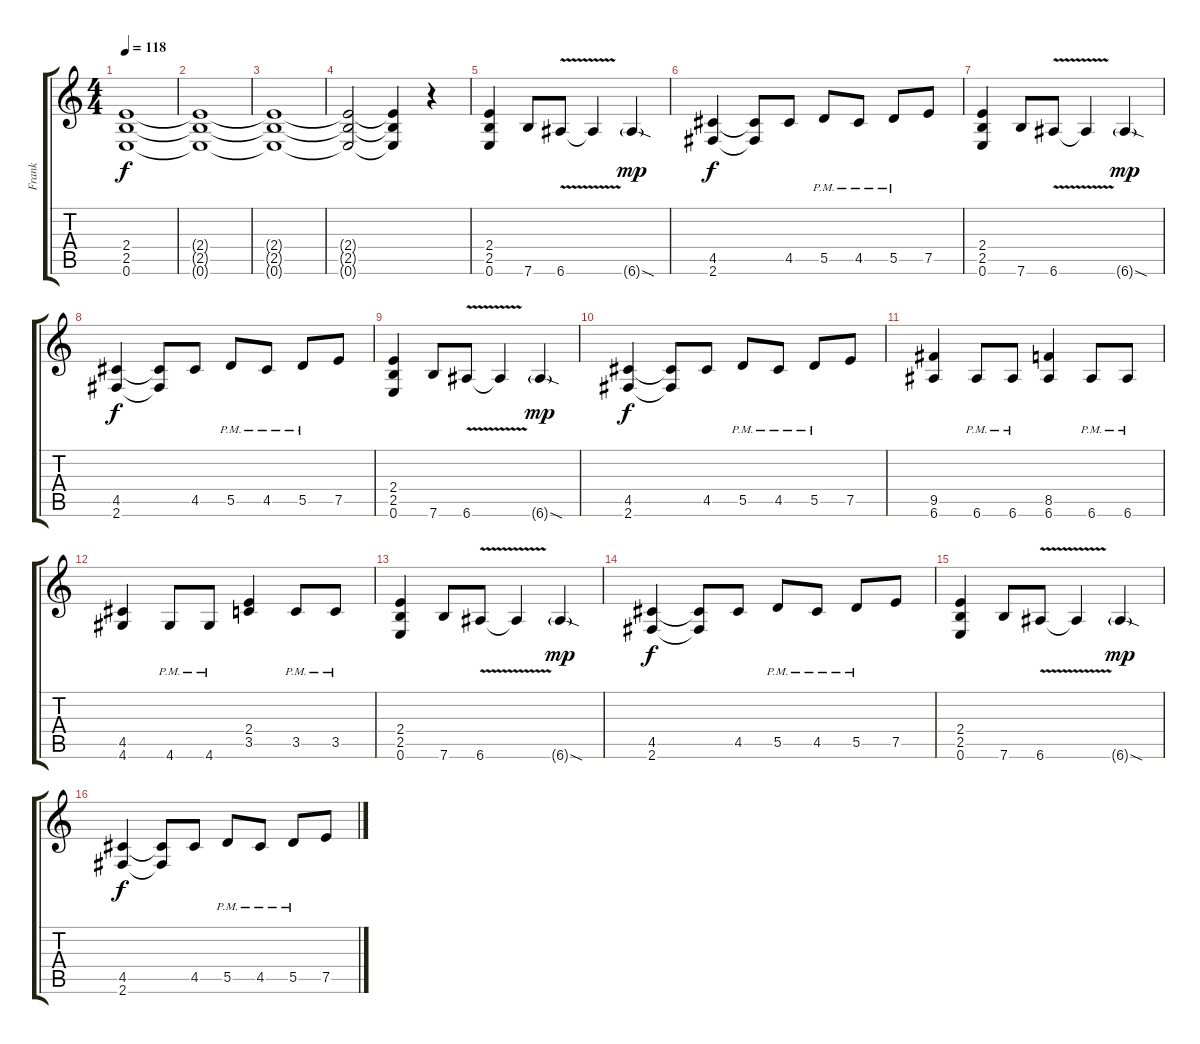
\track ("Frank" "Frank") {instrument distortionguitar}
\staff {score tabs}
\tuning (E4 B3 G3 D3 A2 E2) {hide}
\ts (4 4)
\tempo 118
\clef g2
\ks c
(2.4 2.5 0.6).1{dy f volume 1 instrument distortionguitar} |
(2.4{t} 2.5{t} 0.6{t}).1{volume 10} |
(2.4{t} 2.5{t} 0.6{t}).1 |
(2.4{t} 2.5{t} 0.6{t}).2 (2.4{t} 2.5{t} 0.6{t}).4 r.4 |
(2.4 2.5 0.6).4{volume 14 balance 14} 7.6.8 6.6{v}.8 6.6{t}.4 6.6{sod g}.4{dy mp} |
(4.5 2.6).4{dy f} (4.5{t} 2.6{t}).8 4.5.8 5.5{pm}.8 4.5{pm}.8 5.5{pm}.8 7.5.8 |
(2.4 2.5 0.6).4 7.6.8 6.6{v}.8 6.6{t}.4 6.6{sod g}.4{dy mp} |
(4.5 2.6).4{dy f} (4.5{t} 2.6{t}).8 4.5.8 5.5{pm}.8 4.5{pm}.8 5.5{pm}.8 7.5.8 |
(2.4 2.5 0.6).4 7.6.8 6.6{v}.8 6.6{t}.4 6.6{sod g}.4{dy mp} |
(4.5 2.6).4{dy f} (4.5{t} 2.6{t}).8 4.5.8 5.5{pm}.8 4.5{pm}.8 5.5{pm}.8 7.5.8 |
(9.5 6.6).4 6.6{pm}.8 6.6{pm}.8 (8.5 6.6).4 6.6{pm}.8 6.6{pm}.8 |
(4.5 4.6).4 4.6{pm}.8 4.6{pm}.8 (2.4 3.5).4 3.5{pm}.8 3.5{pm}.8 |
(2.4 2.5 0.6).4 7.6.8 6.6{v}.8 6.6{t}.4 6.6{sod g}.4{dy mp} |
(4.5 2.6).4{dy f} (4.5{t} 2.6{t}).8 4.5.8 5.5{pm}.8 4.5{pm}.8 5.5{pm}.8 7.5.8 |
(2.4 2.5 0.6).4 7.6.8 6.6{v}.8 6.6{t}.4 6.6{sod g}.4{dy mp} |
(4.5 2.6).4{dy f} (4.5{t} 2.6{t}).8 4.5.8 5.5{pm}.8 4.5{pm}.8 5.5{pm}.8 7.5.8
